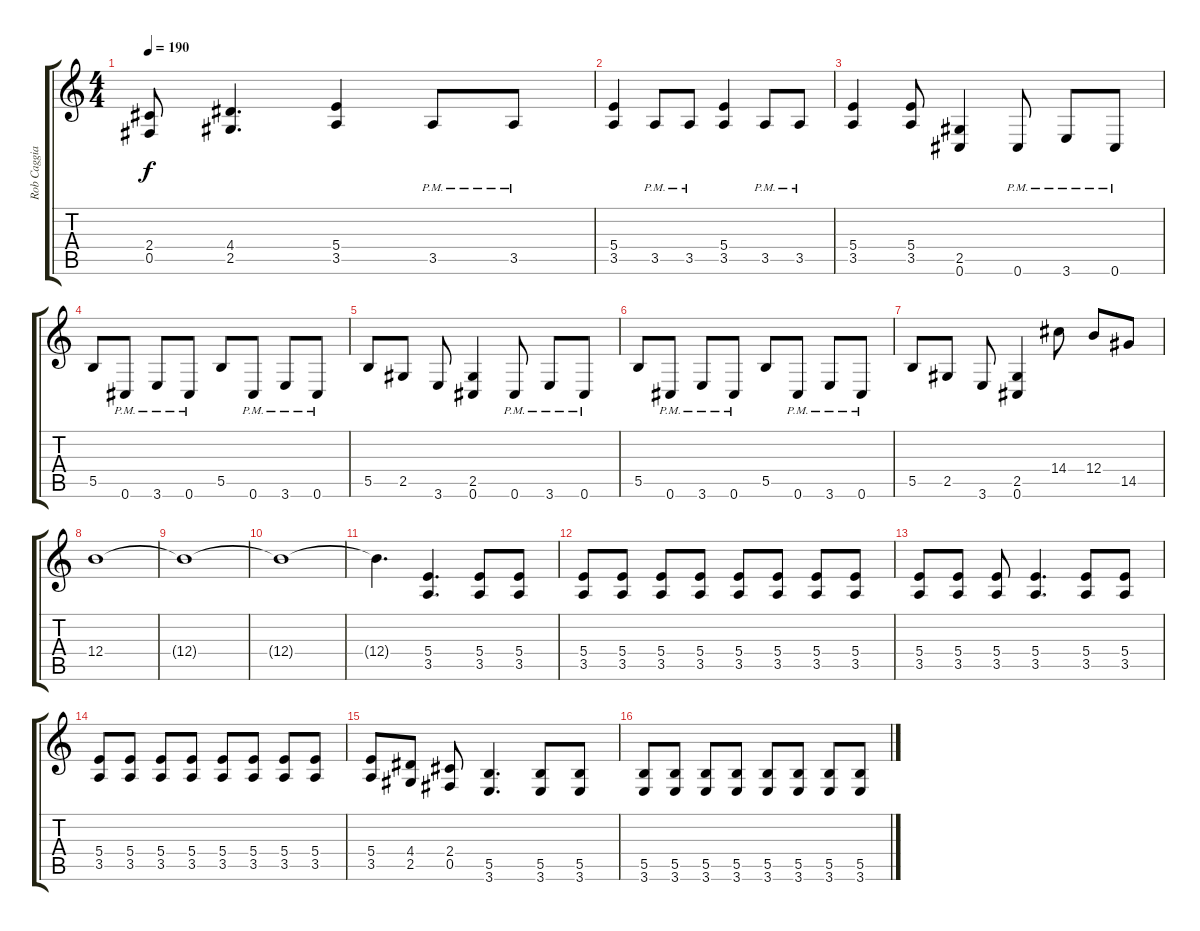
\track ("Rob Caggiano" "Rob Caggia") {instrument distortionguitar}
\staff {score tabs}
\tuning (Db4 Ab3 E3 B2 Gb2 Db2) {hide}
\ts (4 4)
\tempo 190
\clef g2
\ks c
(2.4 0.5).8{dy f} (4.4 2.5).4{d} (5.4 3.5).4 3.5{pm}.8 3.5{pm}.8 |
(5.4 3.5).4 3.5{pm}.8 3.5{pm}.8 (5.4 3.5).4 3.5{pm}.8 3.5{pm}.8 |
(5.4 3.5).4 (5.4 3.5).8 (2.5 0.6).4 0.6{pm}.8 3.6{pm}.8 0.6{pm}.8 |
5.5.8 0.6{pm}.8 3.6{pm}.8 0.6{pm}.8 5.5.8 0.6{pm}.8 3.6{pm}.8 0.6{pm}.8 |
5.5.8 2.5.8 3.6.8 (2.5 0.6).4 0.6{pm}.8 3.6{pm}.8 0.6{pm}.8 |
5.5.8 0.6{pm}.8 3.6{pm}.8 0.6{pm}.8 5.5.8 0.6{pm}.8 3.6{pm}.8 0.6{pm}.8 |
5.5.8 2.5.8 3.6.8 (2.5 0.6).4 14.4.8 12.4.8 14.5.8 |
12.4.1 |
12.4{t}.1 |
12.4{t}.1 |
12.4{t}.4{d} (5.4 3.5).4{d} (5.4 3.5).8 (5.4 3.5).8 |
(5.4 3.5).8 (5.4 3.5).8 (5.4 3.5).8 (5.4 3.5).8 (5.4 3.5).8 (5.4 3.5).8 (5.4 3.5).8 (5.4 3.5).8 |
(5.4 3.5).8 (5.4 3.5).8 (5.4 3.5).8 (5.4 3.5).4{d} (5.4 3.5).8 (5.4 3.5).8 |
(5.4 3.5).8 (5.4 3.5).8 (5.4 3.5).8 (5.4 3.5).8 (5.4 3.5).8 (5.4 3.5).8 (5.4 3.5).8 (5.4 3.5).8 |
(5.4 3.5).8 (4.4 2.5).8 (2.4 0.5).8 (5.5 3.6).4{d} (5.5 3.6).8 (5.5 3.6).8 |
(5.5 3.6).8 (5.5 3.6).8 (5.5 3.6).8 (5.5 3.6).8 (5.5 3.6).8 (5.5 3.6).8 (5.5 3.6).8 (5.5 3.6).8
